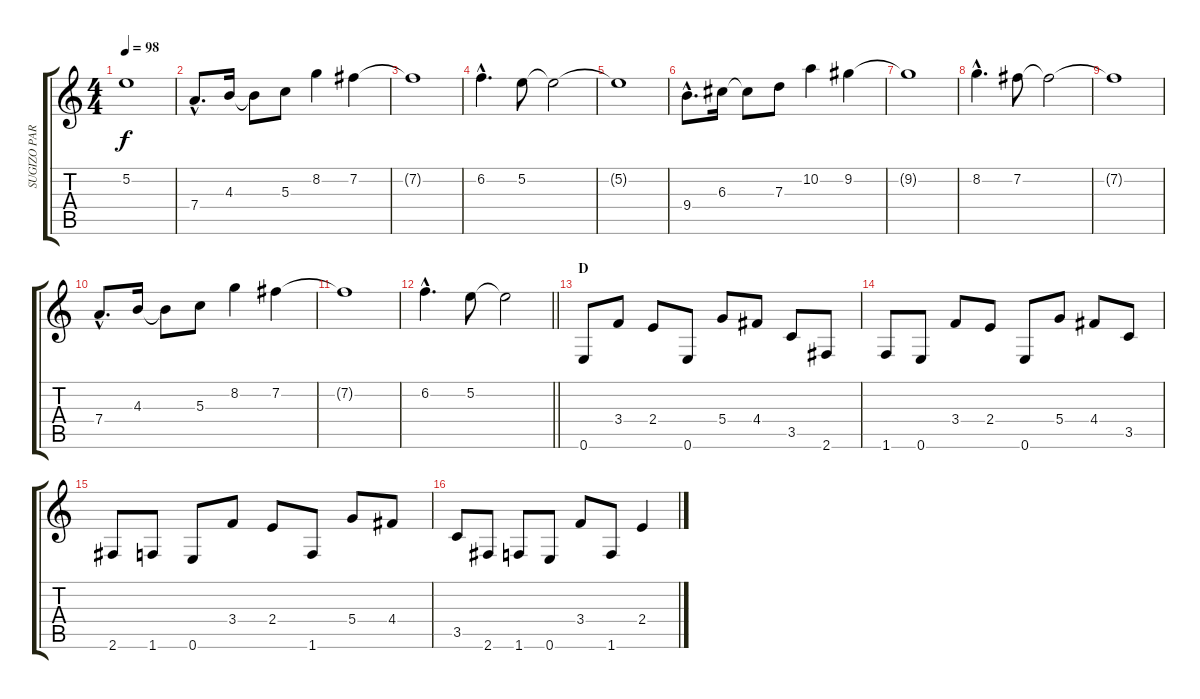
\track ("SUGIZO PART 2" "SUGIZO PAR") {instrument distortionguitar}
\staff {score tabs}
\tuning (E4 B3 G3 D3 A2 E2) {hide}
\ts (4 4)
\tempo 98
\clef g2
\ks c
5.2{t}.1{dy f} |
7.4{hac}.8{d} 4.3.16 4.3{t}.8 5.3.8 8.2.4 7.2.4 |
7.2{t}.1 |
6.2{hac}.4{d} 5.2.8 5.2{t}.2 |
5.2{t}.1 |
9.4{hac}.8{d} 6.3.16 6.3{t}.8 7.3.8 10.2.4 9.2.4 |
9.2{t}.1 |
8.2{hac}.4{d} 7.2.8 7.2{t}.2 |
7.2{t}.1 |
7.4{hac}.8{d} 4.3.16 4.3{t}.8 5.3.8 8.2.4 7.2.4 |
7.2{t}.1 |
\barLineRight lightlight
6.2{hac}.4{d} 5.2.8 5.2{t}.2 |
\section ("" "D")
0.6.8 3.4.8 2.4.8 0.6.8 5.4.8 4.4.8 3.5.8 2.6.8 |
1.6.8 0.6.8 3.4.8 2.4.8 0.6.8 5.4.8 4.4.8 3.5.8 |
2.6.8 1.6.8 0.6.8 3.4.8 2.4.8 1.6.8 5.4.8 4.4.8 |
3.5.8 2.6.8 1.6.8 0.6.8 3.4.8 1.6.8 2.4.4
